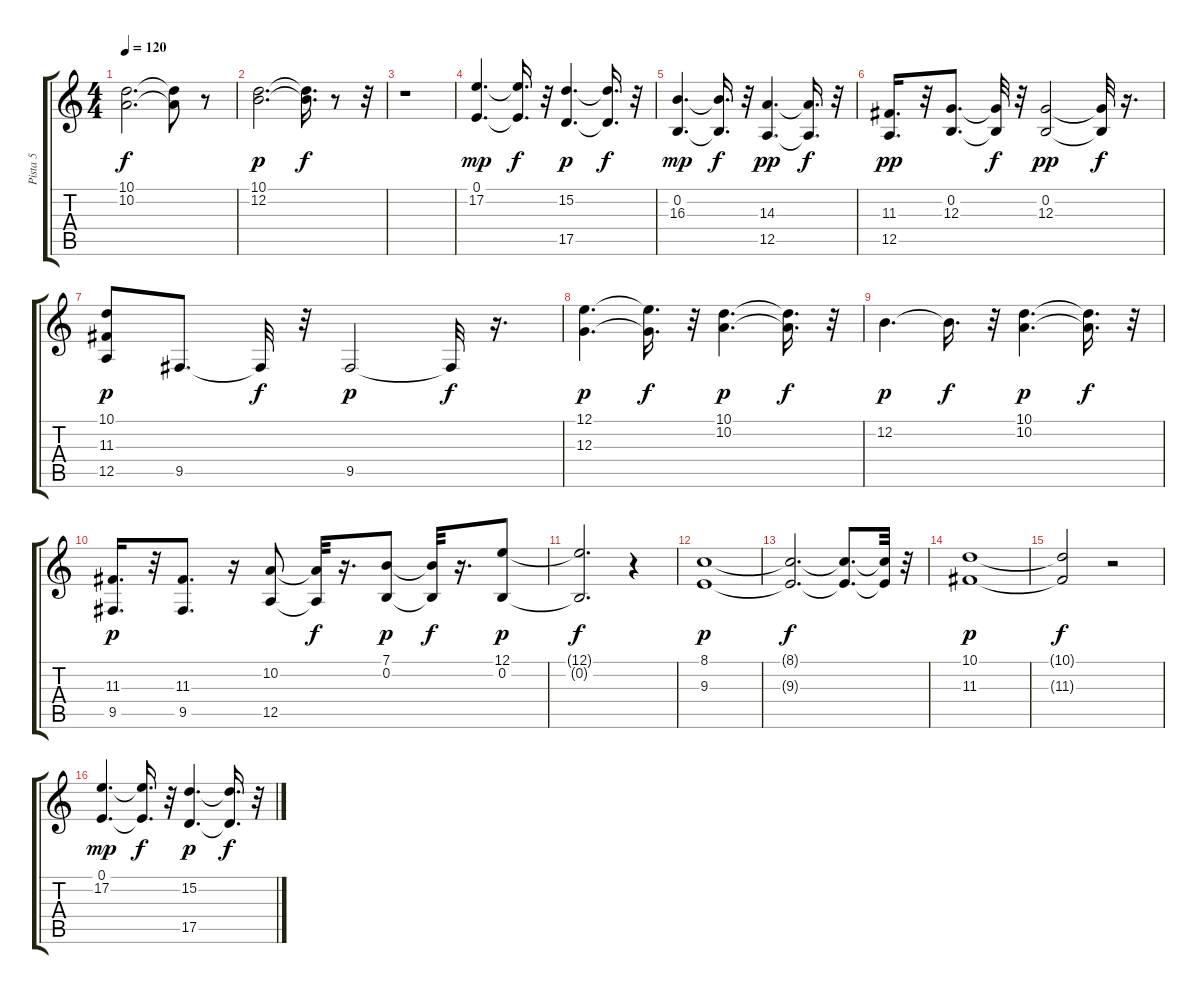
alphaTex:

\track ("Pista 5" "Pista 5") {instrument pad4choir}
\staff {score tabs}
\tuning (E4 B3 G3 D3 A2 E2) {hide}
\ts (4 4)
\tempo 120
\clef g2
\ks c
(10.1{t} 10.2{t}).2{d dy f} (10.1{t} 10.2{t}).8 r.8 |
(10.1 12.2).2{d dy p} (10.1{t} 12.2{t}).16{d dy f} r.8 r.32 |
r.1 |
(0.1 17.2).4{d dy mp} (0.1{t} 17.2{t}).16{d dy f} r.32 (15.2 17.5).4{d dy p} (15.2{t} 17.5{t}).16{d dy f} r.32 |
(0.2 16.3).4{d dy mp} (0.2{t} 16.3{t}).16{d dy f} r.32 (14.3 12.5).4{d dy pp} (14.3{t} 12.5{t}).16{d dy f} r.32 |
(11.3 12.5).16{d dy pp} r.32 (0.2 12.3).8{d} (0.2{t} 12.3{t}).32{dy f} r.32 (0.2 12.3).2{dy pp} (0.2{t} 12.3{t}).32{dy f} r.16{d} |
(10.1 11.3 12.5).8{dy p} 9.5.8{d} 9.5{t}.32{dy f} r.32 9.5.2{dy p} 9.5{t}.32{dy f} r.16{d} |
(12.1 12.3).4{d dy p} (12.1{t} 12.3{t}).16{d dy f} r.32 (10.1 10.2).4{d dy p} (10.1{t} 10.2{t}).16{d dy f} r.32 |
12.2.4{d dy p} 12.2{t}.16{d dy f} r.32 (10.1 10.2).4{d dy p} (10.1{t} 10.2{t}).16{d dy f} r.32 |
(11.3 9.5).16{d dy p} r.32 (11.3 9.5).8{d} r.16 (10.2 12.5).8 (10.2{t} 12.5{t}).32{dy f} r.16{d} (7.1 0.2).8{dy p} (7.1{t} 0.2{t}).32{dy f} r.16{d} (12.1 0.2).8{dy p} |
(12.1{t} 0.2{t}).2{d dy f} r.4 |
(8.1 9.3).1{dy p} |
(8.1{t} 9.3{t}).2{d dy f} (8.1{t} 9.3{t}).8{d} (8.1{t} 9.3{t}).32 r.32 |
(10.1 11.3).1{dy p} |
(10.1{t} 11.3{t}).2{dy f} r.2 |
(0.1 17.2).4{d dy mp} (0.1{t} 17.2{t}).16{d dy f} r.32 (15.2 17.5).4{d dy p} (15.2{t} 17.5{t}).16{d dy f} r.32
